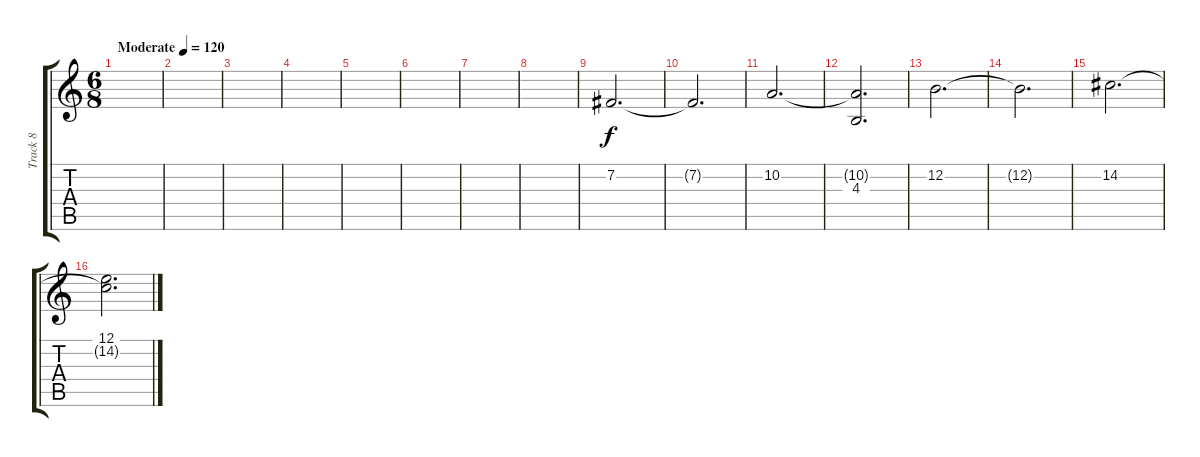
\track ("Track 8" "Track 8") {instrument pad2warm}
\staff {score tabs}
\tuning (E4 B3 G3 D3 A2 E2) {hide}
\ts (6 8)
\tempo (120 "Moderate")
\clef g2
\ks c
|
|
|
|
|
|
|
|
7.2.2{d} |
7.2{t}.2{d} |
10.2.2{d} |
(10.2{t} 4.3).2{d} |
12.2.2{d} |
12.2{t}.2{d} |
14.2.2{d} |
(12.1 14.2{t}).2{d}
